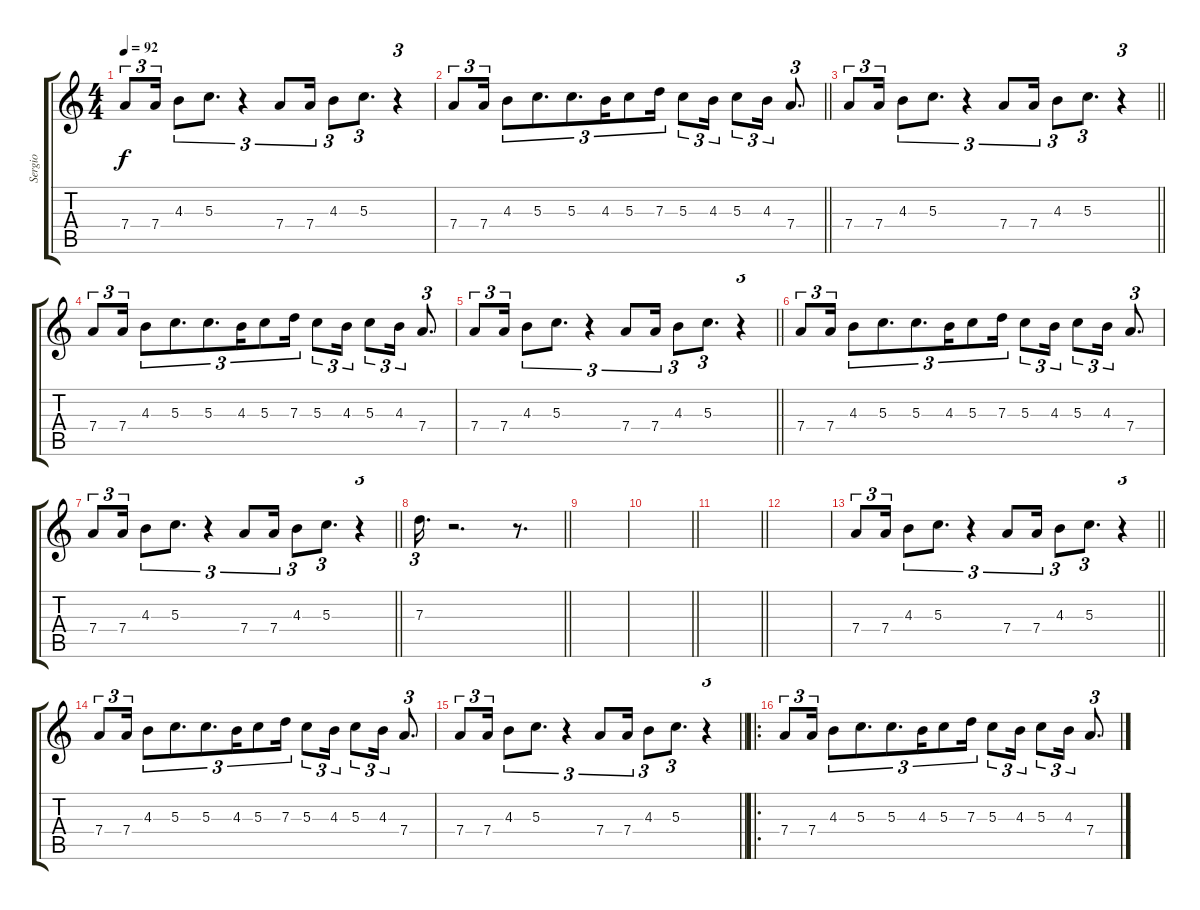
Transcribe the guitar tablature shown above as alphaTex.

\track ("Sergio" "Sergio") {instrument overdrivenguitar}
\staff {score tabs}
\tuning (E4 B3 G3 D3 A2 E2) {hide}
\ts (4 4)
\tempo 92
\clef g2
\ks c
7.4.8{tu (3 2) dy f} 7.4.16{tu (3 2)} 4.3.8{tu (3 2)} 5.3.8{d tu (3 2)} r.4{tu (3 2)} 7.4.8{tu (3 2)} 7.4.16{tu (3 2)} 4.3.8{tu (3 2)} 5.3.8{d tu (3 2)} r.4{tu (3 2)} |
\barLineRight lightlight
7.4.8{tu (3 2)} 7.4.16{tu (3 2)} 4.3.8{tu (3 2)} 5.3.8{d tu (3 2)} 5.3.8{d tu (3 2)} 4.3.16{tu (3 2)} 5.3.8{tu (3 2)} 7.3.16{tu (3 2)} 5.3.8{tu (3 2)} 4.3.16{tu (3 2)} 5.3.8{tu (3 2)} 4.3.16{tu (3 2)} 7.4.8{d tu (3 2)} |
\barLineRight lightlight
7.4.8{tu (3 2)} 7.4.16{tu (3 2)} 4.3.8{tu (3 2)} 5.3.8{d tu (3 2)} r.4{tu (3 2)} 7.4.8{tu (3 2)} 7.4.16{tu (3 2)} 4.3.8{tu (3 2)} 5.3.8{d tu (3 2)} r.4{tu (3 2)} |
7.4.8{tu (3 2)} 7.4.16{tu (3 2)} 4.3.8{tu (3 2)} 5.3.8{d tu (3 2)} 5.3.8{d tu (3 2)} 4.3.16{tu (3 2)} 5.3.8{tu (3 2)} 7.3.16{tu (3 2)} 5.3.8{tu (3 2)} 4.3.16{tu (3 2)} 5.3.8{tu (3 2)} 4.3.16{tu (3 2)} 7.4.8{d tu (3 2)} |
\barLineRight lightlight
7.4.8{tu (3 2)} 7.4.16{tu (3 2)} 4.3.8{tu (3 2)} 5.3.8{d tu (3 2)} r.4{tu (3 2)} 7.4.8{tu (3 2)} 7.4.16{tu (3 2)} 4.3.8{tu (3 2)} 5.3.8{d tu (3 2)} r.4{tu (3 2)} |
7.4.8{tu (3 2)} 7.4.16{tu (3 2)} 4.3.8{tu (3 2)} 5.3.8{d tu (3 2)} 5.3.8{d tu (3 2)} 4.3.16{tu (3 2)} 5.3.8{tu (3 2)} 7.3.16{tu (3 2)} 5.3.8{tu (3 2)} 4.3.16{tu (3 2)} 5.3.8{tu (3 2)} 4.3.16{tu (3 2)} 7.4.8{d tu (3 2)} |
\barLineRight lightlight
7.4.8{tu (3 2)} 7.4.16{tu (3 2)} 4.3.8{tu (3 2)} 5.3.8{d tu (3 2)} r.4{tu (3 2)} 7.4.8{tu (3 2)} 7.4.16{tu (3 2)} 4.3.8{tu (3 2)} 5.3.8{d tu (3 2)} r.4{tu (3 2)} |
\barLineRight lightlight
7.3.16{d tu (3 2)} r.2{d} r.8{d} |
|
\barLineRight lightlight
|
\barLineRight lightlight
|
|
\barLineRight lightlight
7.4.8{tu (3 2)} 7.4.16{tu (3 2)} 4.3.8{tu (3 2)} 5.3.8{d tu (3 2)} r.4{tu (3 2)} 7.4.8{tu (3 2)} 7.4.16{tu (3 2)} 4.3.8{tu (3 2)} 5.3.8{d tu (3 2)} r.4{tu (3 2)} |
7.4.8{tu (3 2)} 7.4.16{tu (3 2)} 4.3.8{tu (3 2)} 5.3.8{d tu (3 2)} 5.3.8{d tu (3 2)} 4.3.16{tu (3 2)} 5.3.8{tu (3 2)} 7.3.16{tu (3 2)} 5.3.8{tu (3 2)} 4.3.16{tu (3 2)} 5.3.8{tu (3 2)} 4.3.16{tu (3 2)} 7.4.8{d tu (3 2)} |
\barLineRight lightlight
7.4.8{tu (3 2)} 7.4.16{tu (3 2)} 4.3.8{tu (3 2)} 5.3.8{d tu (3 2)} r.4{tu (3 2)} 7.4.8{tu (3 2)} 7.4.16{tu (3 2)} 4.3.8{tu (3 2)} 5.3.8{d tu (3 2)} r.4{tu (3 2)} |
\ro
7.4.8{tu (3 2)} 7.4.16{tu (3 2)} 4.3.8{tu (3 2)} 5.3.8{d tu (3 2)} 5.3.8{d tu (3 2)} 4.3.16{tu (3 2)} 5.3.8{tu (3 2)} 7.3.16{tu (3 2)} 5.3.8{tu (3 2)} 4.3.16{tu (3 2)} 5.3.8{tu (3 2)} 4.3.16{tu (3 2)} 7.4.8{d tu (3 2)}
